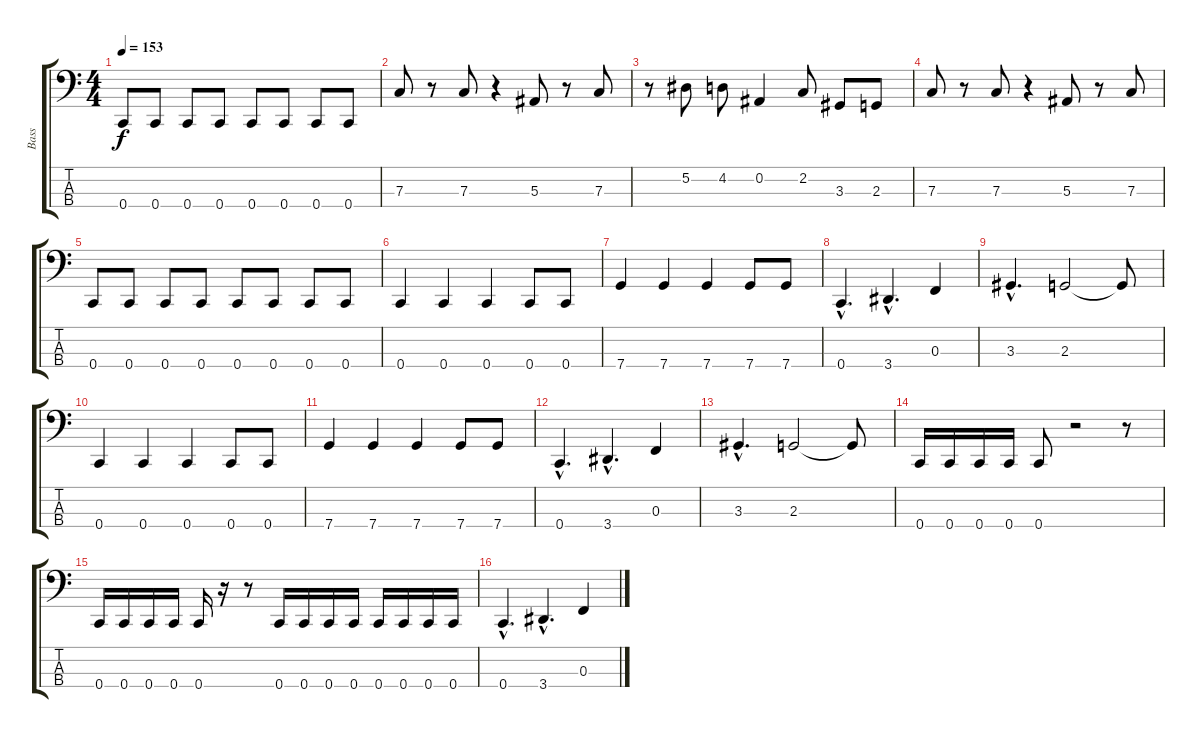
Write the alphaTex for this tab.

\track ("Bass" "Bass") {instrument slapbass1}
\staff {score tabs}
\tuning (Eb2 Bb1 F1 C1) {hide}
\ts (4 4)
\tempo 153
\clef f4
\ks c
0.4.8{dy f} 0.4.8 0.4.8 0.4.8 0.4.8 0.4.8 0.4.8 0.4.8 |
7.3.8 r.8 7.3.8 r.4 5.3.8 r.8 7.3.8 |
r.8 5.2.8 4.2.8 0.2.4 2.2.8 3.3.8 2.3.8 |
7.3.8 r.8 7.3.8 r.4 5.3.8 r.8 7.3.8 |
0.4.8 0.4.8 0.4.8 0.4.8 0.4.8 0.4.8 0.4.8 0.4.8 |
0.4.4 0.4.4 0.4.4 0.4.8 0.4.8 |
7.4.4 7.4.4 7.4.4 7.4.8 7.4.8 |
0.4{hac}.4{d} 3.4{hac}.4{d} 0.3.4 |
3.3{hac}.4{d} 2.3.2 2.3{t}.8 |
0.4.4 0.4.4 0.4.4 0.4.8 0.4.8 |
7.4.4 7.4.4 7.4.4 7.4.8 7.4.8 |
0.4{hac}.4{d} 3.4{hac}.4{d} 0.3.4 |
3.3{hac}.4{d} 2.3.2 2.3{t}.8 |
0.4.16 0.4.16 0.4.16 0.4.16 0.4.8 r.2 r.8 |
0.4.16 0.4.16 0.4.16 0.4.16 0.4.16 r.16 r.8 0.4.16 0.4.16 0.4.16 0.4.16 0.4.16 0.4.16 0.4.16 0.4.16 |
0.4{hac}.4{d} 3.4{hac}.4{d} 0.3.4
